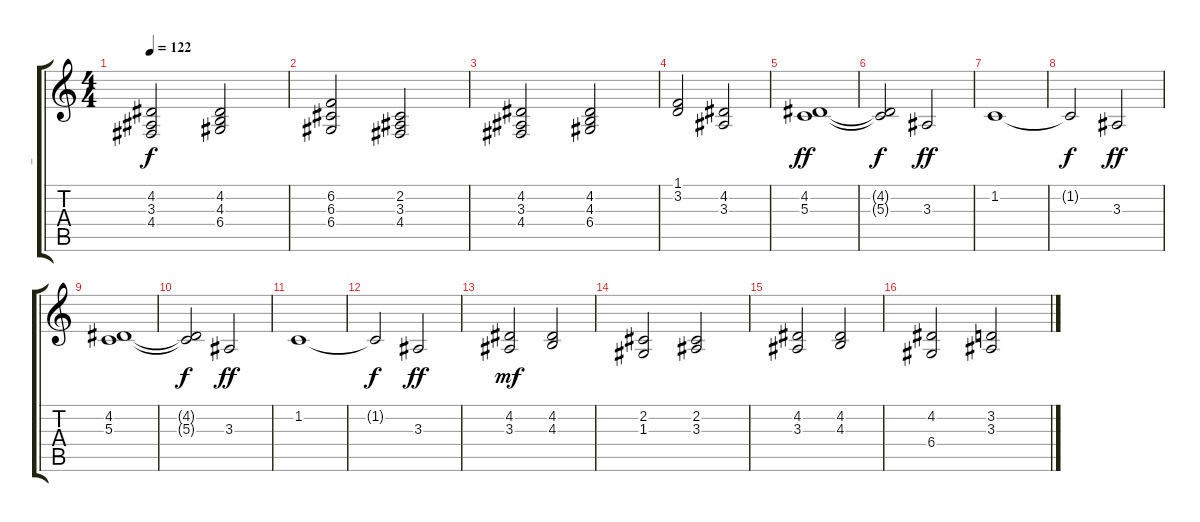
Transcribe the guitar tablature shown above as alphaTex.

\track ("_" "_") {instrument fx7echoes}
\staff {score tabs}
\tuning (E4 B3 G3 D3 A2 E2) {hide}
\ts (4 4)
\tempo 122
\clef g2
\ks c
(4.2 3.3 4.4).2{dy f} (4.2 4.3 6.4).2 |
(6.2 6.3 6.4).2 (2.2 3.3 4.4).2 |
(4.2 3.3 4.4).2 (4.2 4.3 6.4).2 |
(1.1 3.2).2 (4.2 3.3).2 |
(4.2 5.3).1{dy ff volume 11} |
(4.2{t} 5.3{t}).2{dy f} 3.3.2{dy ff} |
1.2.1 |
1.2{t}.2{dy f} 3.3.2{dy ff} |
(4.2 5.3).1{volume 11} |
(4.2{t} 5.3{t}).2{dy f} 3.3.2{dy ff} |
1.2.1 |
1.2{t}.2{dy f} 3.3.2{dy ff} |
(4.2 3.3).2{dy mf} (4.2 4.3).2 |
(2.2 1.3).2 (2.2 3.3).2 |
(4.2 3.3).2 (4.2 4.3).2 |
(4.2 6.4).2 (3.2 3.3).2
